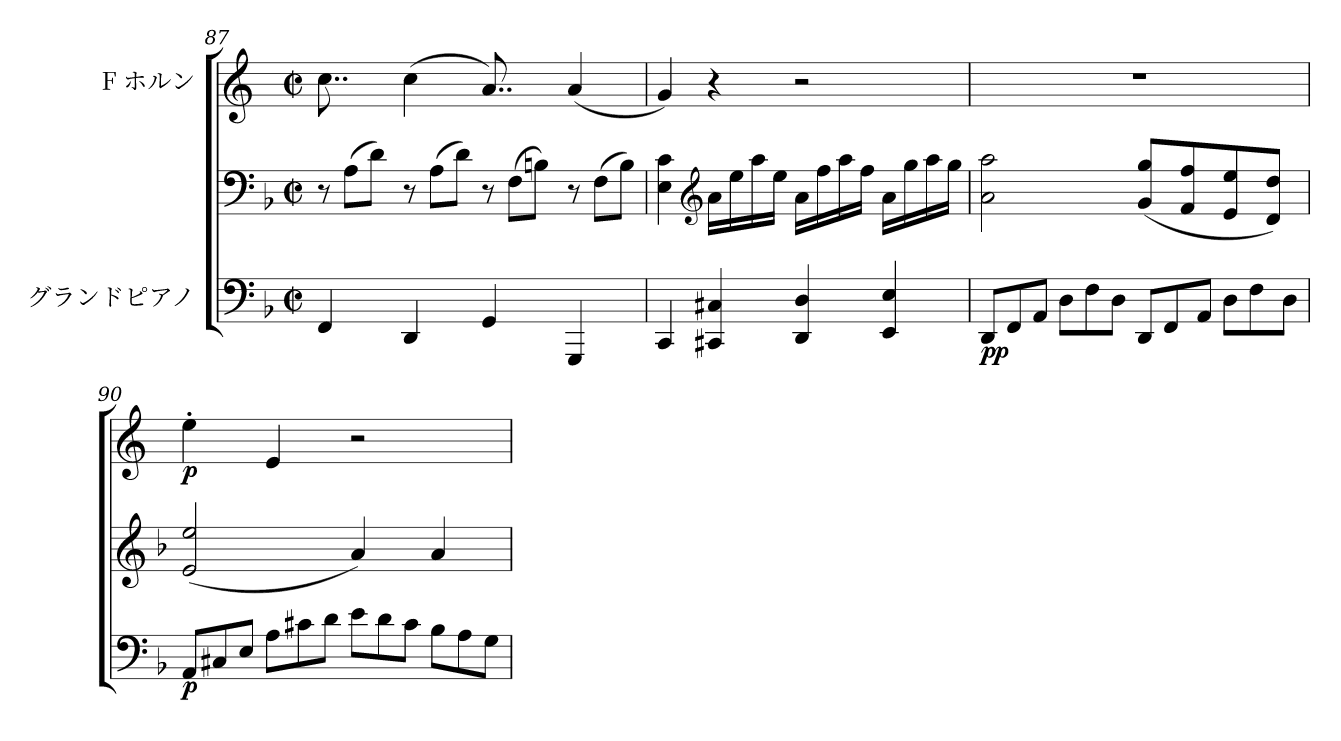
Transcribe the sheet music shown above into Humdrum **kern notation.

**kern	**kern	**dynam	**kern	**dynam
*part2	*part2	*part2	*part1	*part1
*staff3	*staff2	*staff2/3	*staff1	*staff1
*I"グランドピアノ	*	*	*I"F ホルン	*
*clefF4	*clefF4	*	*clefG2	*
*	*	*	*ITrd4c7	*
*k[b-]	*k[b-]	*	*k[b-]	*
*M2/2	*M2/2	*	*M2/2	*
*met(c|)	*met(c|)	*	*met(c|)	*
*	*Xtuplet	*	*	*
=87	=87	=87	=87	=87
4FF/	12r	.	8..f\	.
.	(>12A\L	.	.	.
.	12d\J)	.	.	.
.	.	.	32ryy	.
4DD/	12r	.	(>4f\	.
.	(>12A\L	.	.	.
.	12d\J)	.	.	.
4GG/	12r	.	8..d/)	.
.	(>12F\L	.	.	.
.	12Bn\J)	.	.	.
.	.	.	32ryy	.
4GGG/	12r	.	(<4d/	.
.	(>12F\L	.	.	.
.	12B\J)	.	.	.
=88	=88	=88	=88	=88
4CC/	4E\ 4c\	.	4c/)	.
*	*clefG2	*	*	*
4CC#X/ 4C#X/	16a\LL	.	4r	.
.	16ee\	.	.	.
.	16aa\	.	.	.
.	16ee\JJ	.	.	.
4DD/ 4D/	16a\LL	.	2r	.
.	16ff\	.	.	.
.	16aa\	.	.	.
.	16ff\JJ	.	.	.
4EE/ 4E/	16a\LL	.	.	.
.	16gg\	.	.	.
.	16aa\	.	.	.
.	16gg\JJ	.	.	.
=89	=89	=89	=89	=89
*Xtuplet	*	*	*	*
!	!	!LO:DY:b=2	!	!
!	!	!LO:DY:n=1:b	!	!
12DD/L	2a\ 2aa\	p p	1r	.
12FF/	.	.	.	.
12AA/J	.	.	.	.
12D\L	.	.	.	.
12F\	.	.	.	.
12D\J	.	.	.	.
12DD/L	(<8g/ 8gg/L	.	.	.
12FF/	.	.	.	.
.	8f/ 8ff/	.	.	.
12AA/J	.	.	.	.
12D\L	8e/ 8ee/	.	.	.
12F\	.	.	.	.
.	8d/ 8dd/J)	.	.	.
12D\J	.	.	.	.
=90	=90	=90	=90	=90
!	!	!LO:DY:b=2	!	!LO:DY:b
12AA/L	(<2e/ 2ee/	p	4a'\	p
12C#X/	.	.	.	.
12E/J	.	.	.	.
12A\L	.	.	4A/	.
12c#X\	.	.	.	.
12d\J	.	.	.	.
12e\L	4a/)	.	2r	.
12d\	.	.	.	.
12c#\J	.	.	.	.
12B-\L	4a/	.	.	.
12A\	.	.	.	.
12G\J	.	.	.	.
=	=	=	=	=
*-	*-	*-	*-	*-
